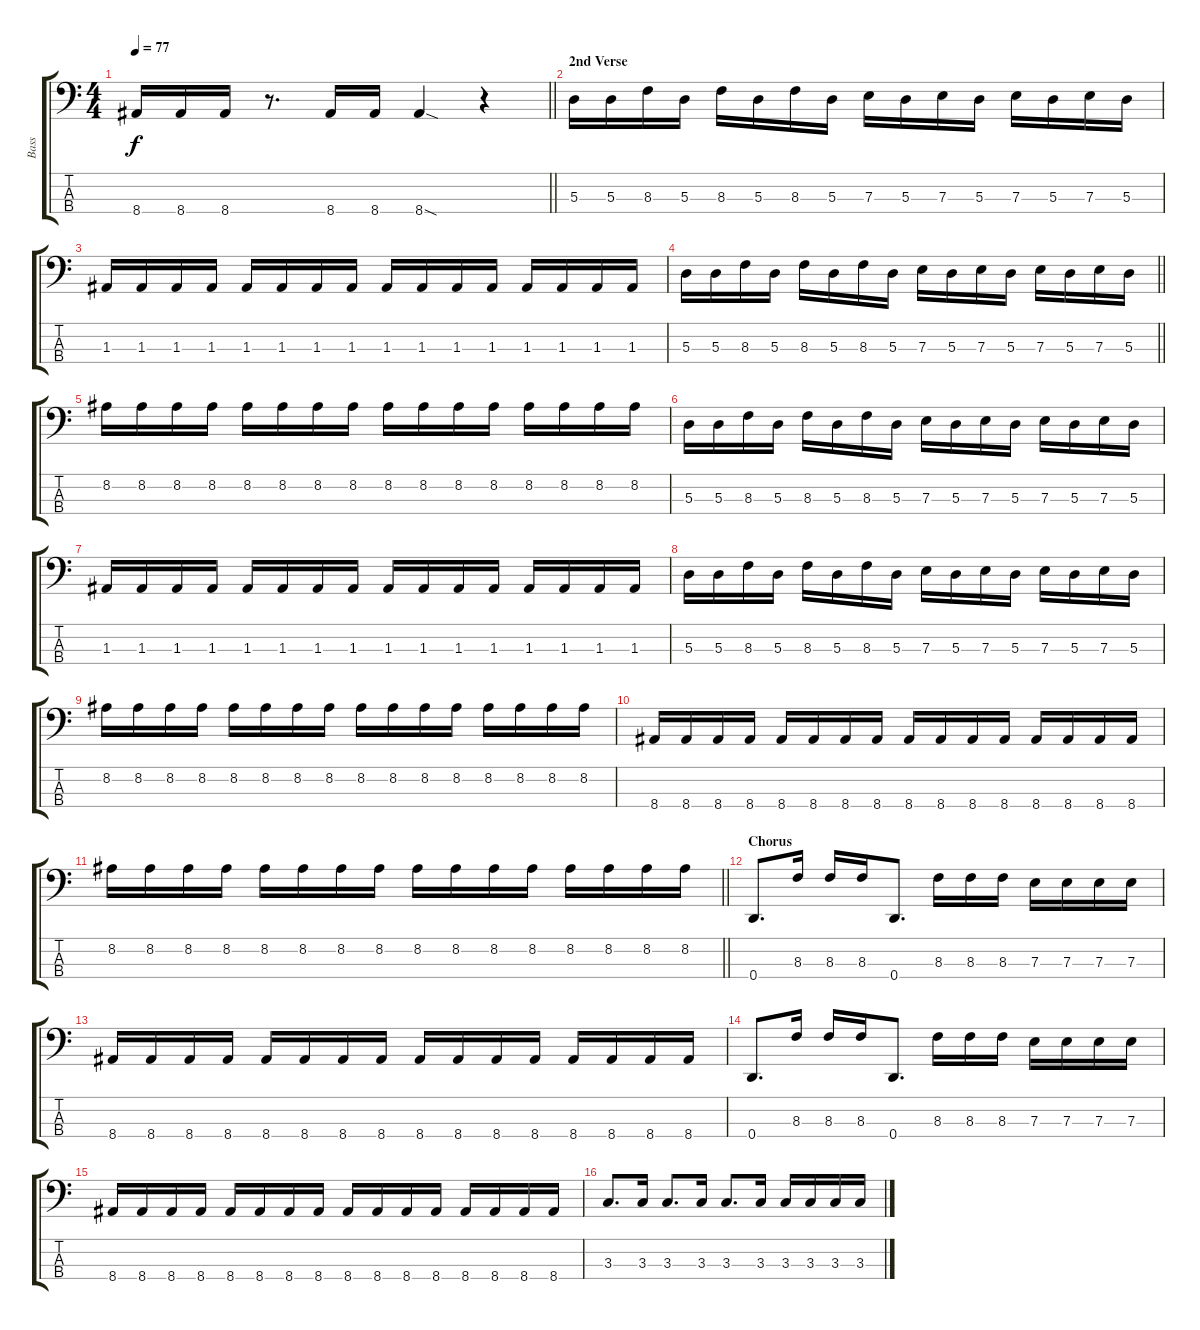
\track ("Bass" "Bass") {instrument electricbassfinger}
\staff {score tabs}
\tuning (G2 D2 A1 D1) {hide}
\ts (4 4)
\tempo 77
\clef f4
\barLineRight lightlight
\ks c
8.4.16{dy f} 8.4.16 8.4.16 r.8{d} 8.4.16 8.4.16 8.4{sod}.4 r.4 |
\section ("" "2nd Verse")
5.3.16 5.3.16 8.3.16 5.3.16 8.3.16 5.3.16 8.3.16 5.3.16 7.3.16 5.3.16 7.3.16 5.3.16 7.3.16 5.3.16 7.3.16 5.3.16 |
1.3.16 1.3.16 1.3.16 1.3.16 1.3.16 1.3.16 1.3.16 1.3.16 1.3.16 1.3.16 1.3.16 1.3.16 1.3.16 1.3.16 1.3.16 1.3.16 |
\barLineRight lightlight
5.3.16 5.3.16 8.3.16 5.3.16 8.3.16 5.3.16 8.3.16 5.3.16 7.3.16 5.3.16 7.3.16 5.3.16 7.3.16 5.3.16 7.3.16 5.3.16 |
8.2.16 8.2.16 8.2.16 8.2.16 8.2.16 8.2.16 8.2.16 8.2.16 8.2.16 8.2.16 8.2.16 8.2.16 8.2.16 8.2.16 8.2.16 8.2.16 |
5.3.16 5.3.16 8.3.16 5.3.16 8.3.16 5.3.16 8.3.16 5.3.16 7.3.16 5.3.16 7.3.16 5.3.16 7.3.16 5.3.16 7.3.16 5.3.16 |
1.3.16 1.3.16 1.3.16 1.3.16 1.3.16 1.3.16 1.3.16 1.3.16 1.3.16 1.3.16 1.3.16 1.3.16 1.3.16 1.3.16 1.3.16 1.3.16 |
5.3.16 5.3.16 8.3.16 5.3.16 8.3.16 5.3.16 8.3.16 5.3.16 7.3.16 5.3.16 7.3.16 5.3.16 7.3.16 5.3.16 7.3.16 5.3.16 |
8.2.16 8.2.16 8.2.16 8.2.16 8.2.16 8.2.16 8.2.16 8.2.16 8.2.16 8.2.16 8.2.16 8.2.16 8.2.16 8.2.16 8.2.16 8.2.16 |
8.4.16 8.4.16 8.4.16 8.4.16 8.4.16 8.4.16 8.4.16 8.4.16 8.4.16 8.4.16 8.4.16 8.4.16 8.4.16 8.4.16 8.4.16 8.4.16 |
\barLineRight lightlight
8.2.16 8.2.16 8.2.16 8.2.16 8.2.16 8.2.16 8.2.16 8.2.16 8.2.16 8.2.16 8.2.16 8.2.16 8.2.16 8.2.16 8.2.16 8.2.16 |
\section ("" "Chorus")
0.4.8{d} 8.3.16 8.3.16 8.3.16 0.4.8{d} 8.3.16 8.3.16 8.3.16 7.3.16 7.3.16 7.3.16 7.3.16 |
8.4.16 8.4.16 8.4.16 8.4.16 8.4.16 8.4.16 8.4.16 8.4.16 8.4.16 8.4.16 8.4.16 8.4.16 8.4.16 8.4.16 8.4.16 8.4.16 |
0.4.8{d} 8.3.16 8.3.16 8.3.16 0.4.8{d} 8.3.16 8.3.16 8.3.16 7.3.16 7.3.16 7.3.16 7.3.16 |
8.4.16 8.4.16 8.4.16 8.4.16 8.4.16 8.4.16 8.4.16 8.4.16 8.4.16 8.4.16 8.4.16 8.4.16 8.4.16 8.4.16 8.4.16 8.4.16 |
3.3.8{d} 3.3.16 3.3.8{d} 3.3.16 3.3.8{d} 3.3.16 3.3.16 3.3.16 3.3.16 3.3.16
